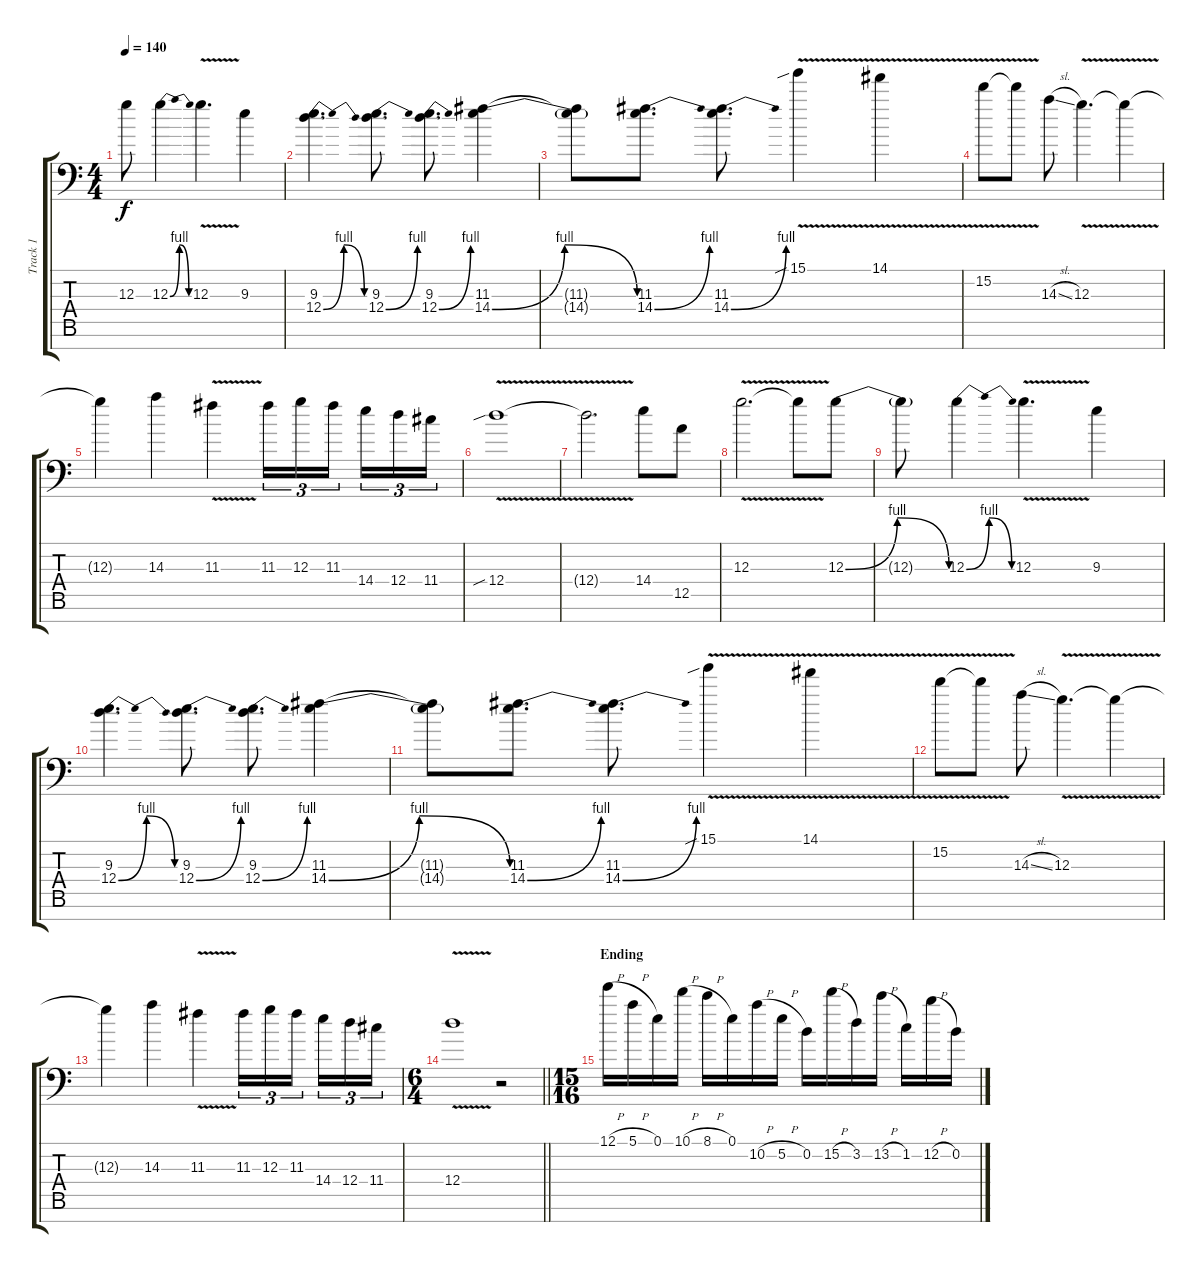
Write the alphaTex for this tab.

\track ("Track 1" "Track 1") {instrument overdrivenguitar}
\staff {score tabs}
\tuning (E4 B3 G3 D3 A2 E2 A1) {hide}
\ts (4 4)
\tempo 140
\clef f4
\ks c
12.3{t}.8{dy f} 12.3{be (bendrelease 0 0 15 4 15 4 60 0)}.4 12.3{v}.4{d} 9.3.4 |
(9.3 12.4{be (bendrelease 0 0 15 4 15 4 60 0)}).4{d} (9.3 12.4{be (bend 0 0 60 4)}).8{d} (9.3 12.4{be (bend 0 0 60 4)}).8{d} (11.3 14.4{be (bendrelease 0 0 15 4 15 4 60 0)}).4 |
(11.3{t} 14.4{t}).8 (11.3 14.4{be (bend 0 0 60 4)}).8{d} (11.3 14.4{be (bend 0 0 60 4)}).8{d} 15.1{v sib}.4 14.1{v}.4 |
15.2{v}.8 15.2{t}.8 14.3{sl}.8 12.3{v}.4{d} 12.3{t}.4 |
12.3{t}.4 14.3.4 11.3{v}.4 11.3.16{tu (3 2)} 12.3.16{tu (3 2)} 11.3.16{tu (3 2) beam splitsecondary} 14.4.16{tu (3 2)} 12.4.16{tu (3 2)} 11.4.16{tu (3 2)} |
12.4{v sib}.1 |
12.4{t}.2{d} 14.4.8 12.5.8 |
12.3{v}.2{d} 12.3{t}.8 12.3{be (bendrelease 0 0 15 4 15 4 60 0)}.8 |
12.3{t}.8 12.3{be (bendrelease 0 0 15 4 15 4 60 0)}.4 12.3{v}.4{d} 9.3.4 |
(9.3 12.4{be (bendrelease 0 0 15 4 15 4 60 0)}).4{d} (9.3 12.4{be (bend 0 0 60 4)}).8{d} (9.3 12.4{be (bend 0 0 60 4)}).8{d} (11.3 14.4{be (bendrelease 0 0 15 4 15 4 60 0)}).4 |
(11.3{t} 14.4{t}).8 (11.3 14.4{be (bend 0 0 60 4)}).8{d} (11.3 14.4{be (bend 0 0 60 4)}).8{d} 15.1{v sib}.4 14.1{v}.4 |
15.2{v}.8 15.2{t}.8 14.3{sl}.8 12.3{v}.4{d} 12.3{t}.4 |
12.3{t}.4 14.3.4 11.3{v}.4 11.3.16{tu (3 2)} 12.3.16{tu (3 2)} 11.3.16{tu (3 2) beam splitsecondary} 14.4.16{tu (3 2)} 12.4.16{tu (3 2)} 11.4.16{tu (3 2)} |
\ts (6 4)
\barLineRight lightlight
12.4{v}.1 r.2 |
\ts (15 16)
\section ("" "Ending")
12.1{h}.16 5.1{h}.16 0.1.16 10.1{h}.16 8.1{h}.16 0.1.16 10.2{h}.16 5.2{h}.16 0.2.16 15.2{h}.16 3.2.16 13.2{h}.16 1.2.16 12.2{h}.16 0.2.16
